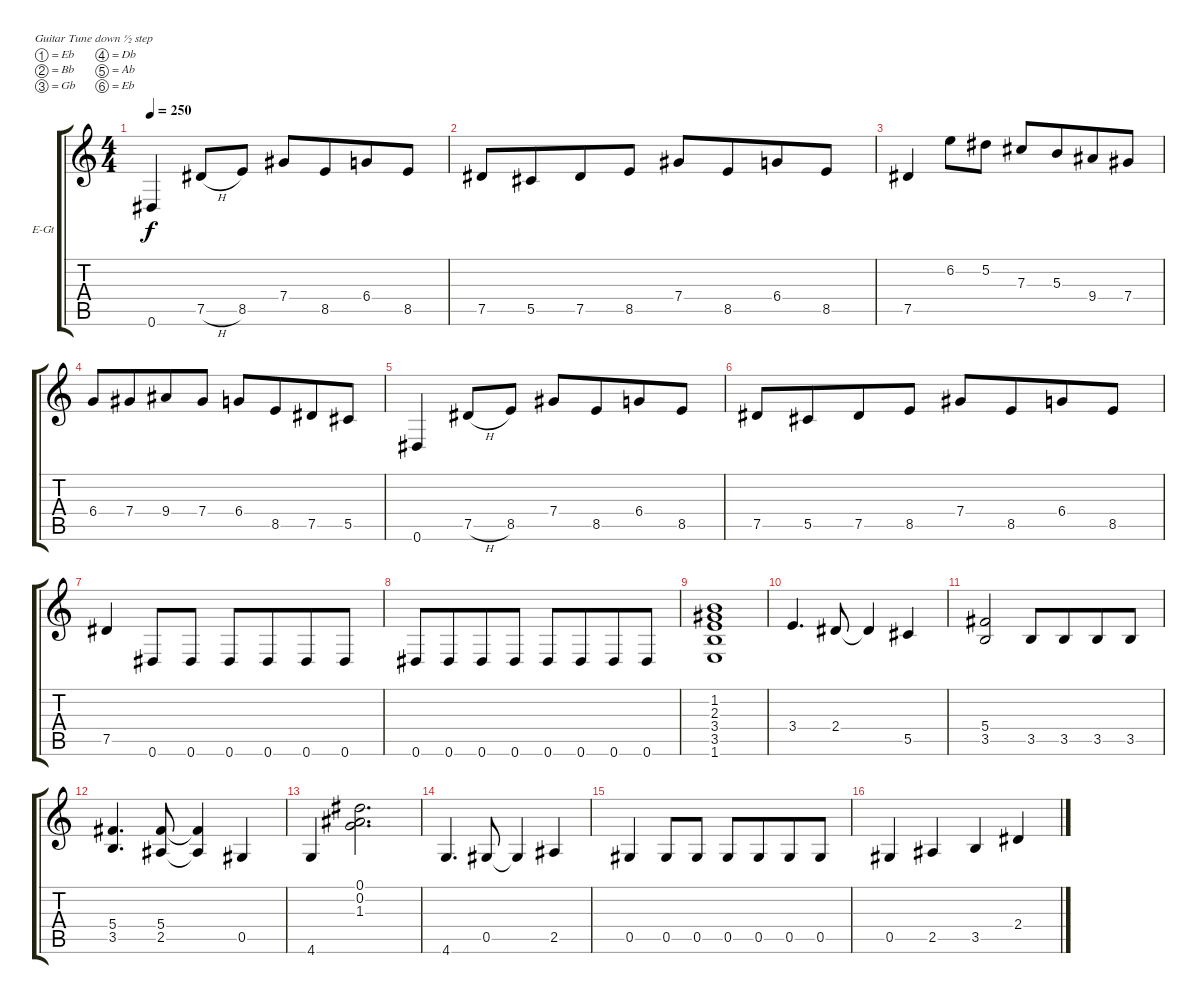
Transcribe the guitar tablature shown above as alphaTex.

\bracketExtendMode groupsimilarinstruments
\firstSystemTrackNameOrientation horizontal
\otherSystemsTrackNameOrientation horizontal
\track ("Gitár 1 (Yngwie Malmsteen)" "E-Gt") {instrument distortionguitar}
\staff {score tabs}
\tuning (Eb4 Bb3 Gb3 Db3 Ab2 Eb2)
\ts (4 4)
\tempo 250
\clef g2
\ks c
0.6.4{dy f} 7.5{h}.8 8.5.8 7.4.8 8.5.8{beam merge} 6.4.8 8.5.8 |
7.5.8 5.5.8{beam merge} 7.5.8 8.5.8 7.4.8 8.5.8{beam merge} 6.4.8 8.5.8 |
7.5.4 6.2.8 5.2.8 7.3.8 5.3.8{beam merge} 9.4.8 7.4.8 |
6.4.8 7.4.8{beam merge} 9.4.8 7.4.8 6.4.8 8.5.8{beam merge} 7.5.8 5.5.8 |
0.6.4 7.5{h}.8 8.5.8 7.4.8 8.5.8{beam merge} 6.4.8 8.5.8 |
7.5.8 5.5.8{beam merge} 7.5.8 8.5.8 7.4.8 8.5.8{beam merge} 6.4.8 8.5.8 |
7.5.4 0.6.8 0.6.8 0.6.8 0.6.8{beam merge} 0.6.8 0.6.8 |
0.6.8 0.6.8{beam merge} 0.6.8 0.6.8 0.6.8 0.6.8{beam merge} 0.6.8 0.6.8 |
(1.2 2.3 3.4 3.5 1.6).1 |
3.4.4{d} 2.4.8 2.4{t}.4 5.5.4 |
(5.4 3.5).2 3.5.8 3.5.8{beam merge} 3.5.8 3.5.8 |
(5.4 3.5).4{d} (5.4 2.5).8 (5.4{t} 2.5{t}).4 0.5.4 |
4.6.4 (0.1 0.2 1.3).2{d} |
4.6.4{d} 0.5.8 0.5{t}.4 2.5.4 |
0.5.4 0.5.8 0.5.8 0.5.8 0.5.8{beam merge} 0.5.8 0.5.8 |
0.5.4 2.5.4 3.5.4 2.4.4
